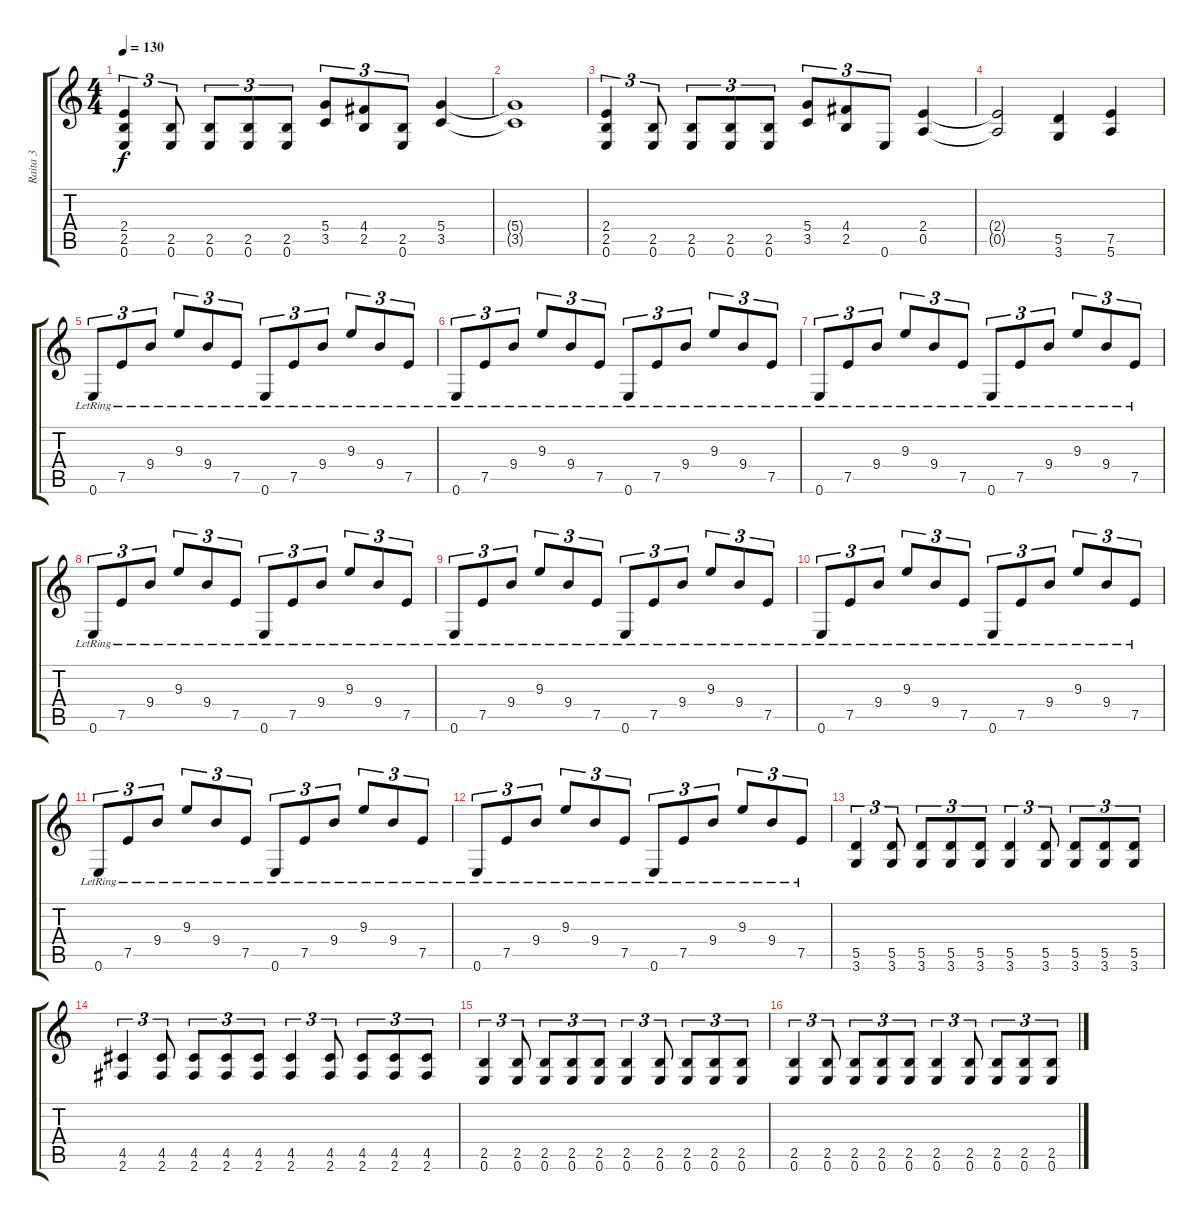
\track ("Raita 3" "Raita 3") {instrument overdrivenguitar}
\staff {score tabs}
\tuning (E4 B3 G3 D3 A2 E2) {hide}
\ts (4 4)
\tempo 130
\clef g2
\ks c
(2.4 2.5 0.6).4{tu (3 2) dy f} (2.5 0.6).8{tu (3 2)} (2.5 0.6).8{tu (3 2)} (2.5 0.6).8{tu (3 2)} (2.5 0.6).8{tu (3 2)} (5.4 3.5).8{tu (3 2)} (4.4 2.5).8{tu (3 2)} (2.5 0.6).8{tu (3 2)} (5.4 3.5).4 |
(5.4{t} 3.5{t}).1 |
(2.4 2.5 0.6).4{tu (3 2)} (2.5 0.6).8{tu (3 2)} (2.5 0.6).8{tu (3 2)} (2.5 0.6).8{tu (3 2)} (2.5 0.6).8{tu (3 2)} (5.4 3.5).8{tu (3 2)} (4.4 2.5).8{tu (3 2)} 0.6.8{tu (3 2)} (2.4 0.5).4 |
(2.4{t} 0.5{t}).2 (5.5 3.6).4 (7.5 5.6).4 |
0.6{lr}.8{tu (3 2)} 7.5{lr}.8{tu (3 2)} 9.4{lr}.8{tu (3 2)} 9.3{lr}.8{tu (3 2)} 9.4{lr}.8{tu (3 2)} 7.5{lr}.8{tu (3 2)} 0.6{lr}.8{tu (3 2)} 7.5{lr}.8{tu (3 2)} 9.4{lr}.8{tu (3 2)} 9.3{lr}.8{tu (3 2)} 9.4{lr}.8{tu (3 2)} 7.5{lr}.8{tu (3 2)} |
0.6{lr}.8{tu (3 2)} 7.5{lr}.8{tu (3 2)} 9.4{lr}.8{tu (3 2)} 9.3{lr}.8{tu (3 2)} 9.4{lr}.8{tu (3 2)} 7.5{lr}.8{tu (3 2)} 0.6{lr}.8{tu (3 2)} 7.5{lr}.8{tu (3 2)} 9.4{lr}.8{tu (3 2)} 9.3{lr}.8{tu (3 2)} 9.4{lr}.8{tu (3 2)} 7.5{lr}.8{tu (3 2)} |
0.6{lr}.8{tu (3 2)} 7.5{lr}.8{tu (3 2)} 9.4{lr}.8{tu (3 2)} 9.3{lr}.8{tu (3 2)} 9.4{lr}.8{tu (3 2)} 7.5{lr}.8{tu (3 2)} 0.6{lr}.8{tu (3 2)} 7.5{lr}.8{tu (3 2)} 9.4{lr}.8{tu (3 2)} 9.3{lr}.8{tu (3 2)} 9.4{lr}.8{tu (3 2)} 7.5{lr}.8{tu (3 2)} |
0.6{lr}.8{tu (3 2)} 7.5{lr}.8{tu (3 2)} 9.4{lr}.8{tu (3 2)} 9.3{lr}.8{tu (3 2)} 9.4{lr}.8{tu (3 2)} 7.5{lr}.8{tu (3 2)} 0.6{lr}.8{tu (3 2)} 7.5{lr}.8{tu (3 2)} 9.4{lr}.8{tu (3 2)} 9.3{lr}.8{tu (3 2)} 9.4{lr}.8{tu (3 2)} 7.5{lr}.8{tu (3 2)} |
0.6{lr}.8{tu (3 2)} 7.5{lr}.8{tu (3 2)} 9.4{lr}.8{tu (3 2)} 9.3{lr}.8{tu (3 2)} 9.4{lr}.8{tu (3 2)} 7.5{lr}.8{tu (3 2)} 0.6{lr}.8{tu (3 2)} 7.5{lr}.8{tu (3 2)} 9.4{lr}.8{tu (3 2)} 9.3{lr}.8{tu (3 2)} 9.4{lr}.8{tu (3 2)} 7.5{lr}.8{tu (3 2)} |
0.6{lr}.8{tu (3 2)} 7.5{lr}.8{tu (3 2)} 9.4{lr}.8{tu (3 2)} 9.3{lr}.8{tu (3 2)} 9.4{lr}.8{tu (3 2)} 7.5{lr}.8{tu (3 2)} 0.6{lr}.8{tu (3 2)} 7.5{lr}.8{tu (3 2)} 9.4{lr}.8{tu (3 2)} 9.3{lr}.8{tu (3 2)} 9.4{lr}.8{tu (3 2)} 7.5{lr}.8{tu (3 2)} |
0.6{lr}.8{tu (3 2)} 7.5{lr}.8{tu (3 2)} 9.4{lr}.8{tu (3 2)} 9.3{lr}.8{tu (3 2)} 9.4{lr}.8{tu (3 2)} 7.5{lr}.8{tu (3 2)} 0.6{lr}.8{tu (3 2)} 7.5{lr}.8{tu (3 2)} 9.4{lr}.8{tu (3 2)} 9.3{lr}.8{tu (3 2)} 9.4{lr}.8{tu (3 2)} 7.5{lr}.8{tu (3 2)} |
0.6{lr}.8{tu (3 2)} 7.5{lr}.8{tu (3 2)} 9.4{lr}.8{tu (3 2)} 9.3{lr}.8{tu (3 2)} 9.4{lr}.8{tu (3 2)} 7.5{lr}.8{tu (3 2)} 0.6{lr}.8{tu (3 2)} 7.5{lr}.8{tu (3 2)} 9.4{lr}.8{tu (3 2)} 9.3{lr}.8{tu (3 2)} 9.4{lr}.8{tu (3 2)} 7.5{lr}.8{tu (3 2)} |
(5.5 3.6).4{tu (3 2)} (5.5 3.6).8{tu (3 2)} (5.5 3.6).8{tu (3 2)} (5.5 3.6).8{tu (3 2)} (5.5 3.6).8{tu (3 2)} (5.5 3.6).4{tu (3 2)} (5.5 3.6).8{tu (3 2)} (5.5 3.6).8{tu (3 2)} (5.5 3.6).8{tu (3 2)} (5.5 3.6).8{tu (3 2)} |
(4.5 2.6).4{tu (3 2)} (4.5 2.6).8{tu (3 2)} (4.5 2.6).8{tu (3 2)} (4.5 2.6).8{tu (3 2)} (4.5 2.6).8{tu (3 2)} (4.5 2.6).4{tu (3 2)} (4.5 2.6).8{tu (3 2)} (4.5 2.6).8{tu (3 2)} (4.5 2.6).8{tu (3 2)} (4.5 2.6).8{tu (3 2)} |
(2.5 0.6).4{tu (3 2)} (2.5 0.6).8{tu (3 2)} (2.5 0.6).8{tu (3 2)} (2.5 0.6).8{tu (3 2)} (2.5 0.6).8{tu (3 2)} (2.5 0.6).4{tu (3 2)} (2.5 0.6).8{tu (3 2)} (2.5 0.6).8{tu (3 2)} (2.5 0.6).8{tu (3 2)} (2.5 0.6).8{tu (3 2)} |
(2.5 0.6).4{tu (3 2)} (2.5 0.6).8{tu (3 2)} (2.5 0.6).8{tu (3 2)} (2.5 0.6).8{tu (3 2)} (2.5 0.6).8{tu (3 2)} (2.5 0.6).4{tu (3 2)} (2.5 0.6).8{tu (3 2)} (2.5 0.6).8{tu (3 2)} (2.5 0.6).8{tu (3 2)} (2.5 0.6).8{tu (3 2)}
